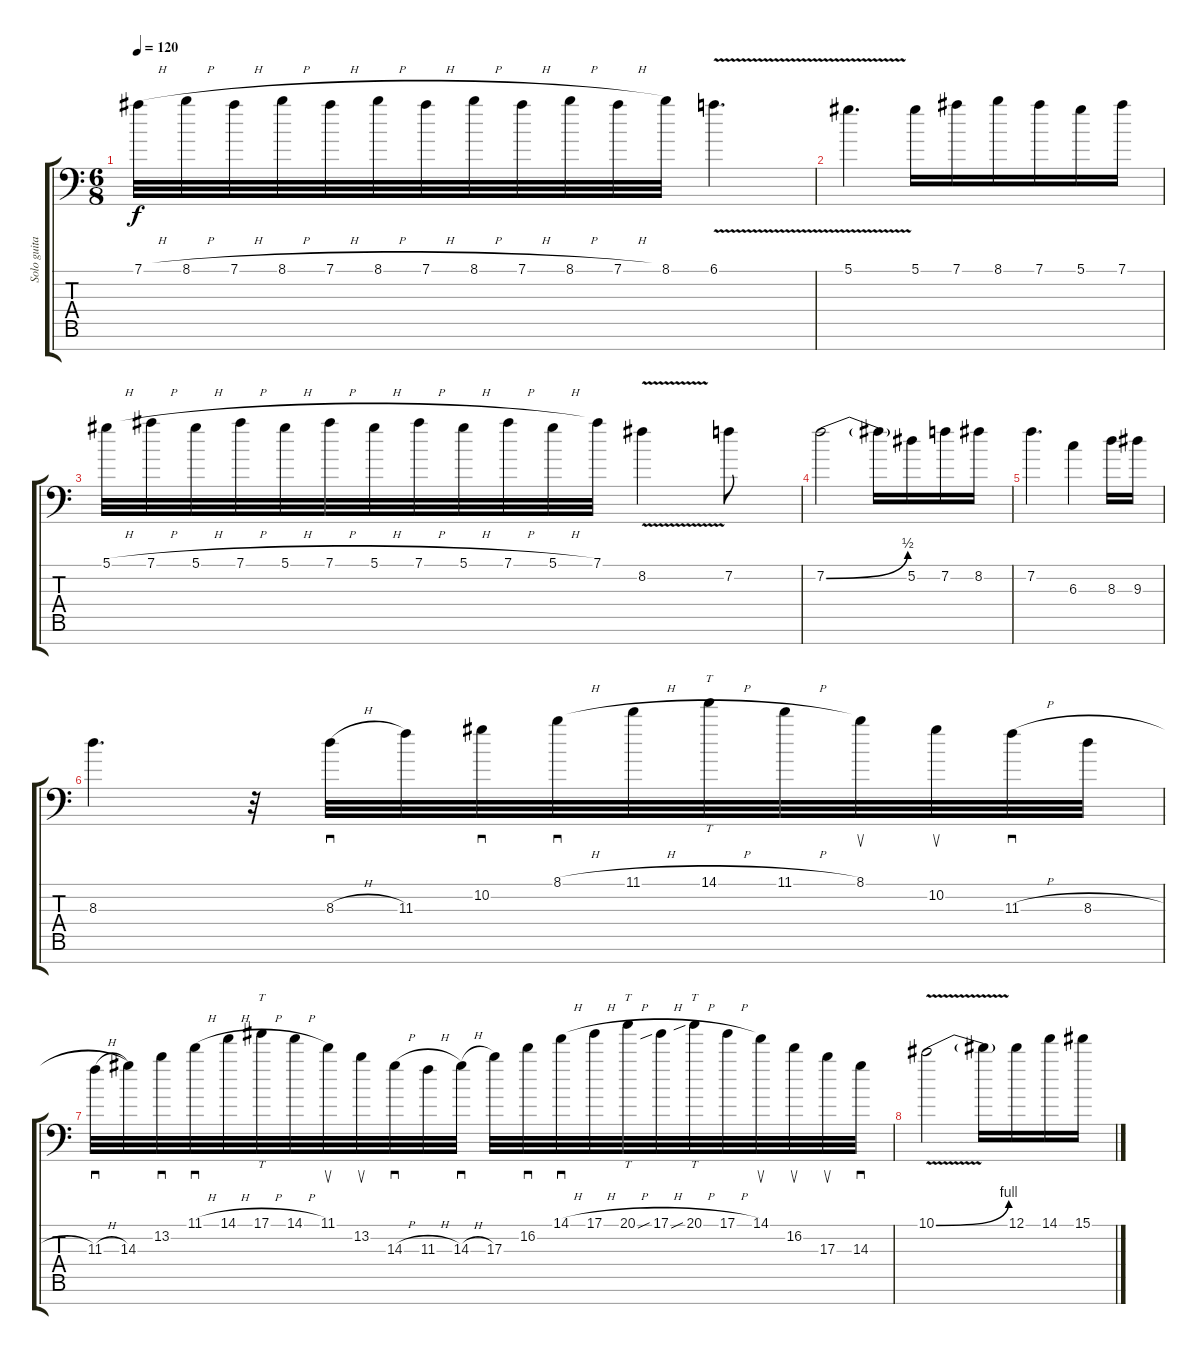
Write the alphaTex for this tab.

\track ("Solo guitar" "Solo guita") {instrument distortionguitar}
\staff {score tabs}
\tuning (Eb4 Bb3 Gb3 Db3 Ab2 Eb2 Bb1) {hide}
\ts (6 8)
\tempo 120
\clef f4
\ks c
7.1{h}.32{dy f} 8.1{h}.32 7.1{h}.32 8.1{h}.32{balance 0} 7.1{h}.32 8.1{h}.32 7.1{h}.32 8.1{h}.32 7.1{h}.32 8.1{h}.32 7.1{h}.32 8.1.32 6.1{v}.4{d} |
5.1{v}.4{d} 5.1.16{balance 0} 7.1.16 8.1.16 7.1.16 5.1.16 7.1.16 |
5.1{h}.32 7.1{h}.32 5.1{h}.32 7.1{h}.32 5.1{h}.32{balance 0} 7.1{h}.32 5.1{h}.32 7.1{h}.32 5.1{h}.32 7.1{h}.32 5.1{h}.32 7.1.32 8.2{v}.4 7.2.8 |
7.2{be (bend 0 0 60 2)}.2{balance 8} 7.2{t}.16 5.2.16 7.2.16 8.2.16 |
7.2.4{d} 6.3.4 8.3.16 9.3.16 |
8.3.4{d} r.32 8.3{h}.32{sd} 11.3.32 10.2.32{sd} 8.1{h}.32{sd} 11.1{h}.32 14.1{h}.32{tt} 11.1{h}.32 8.1.32{su} 10.2.32{su} 11.3{h}.32{sd} 8.3{h}.32 |
11.3{h}.32{sd} 14.3.32 13.2.32{sd} 11.1{h}.32{sd} 14.1{h}.32 17.1{h}.32{tt} 14.1{h}.32 11.1.32{su} 13.2.32{su} 14.3{h}.32{sd} 11.3{h}.32 14.3{h}.32{sd} 17.3.32 16.2.32{sd} 14.1{h}.32{sd} 17.1{h}.32 20.1{h}.32{tt} 17.1{sib h}.32 20.1{sib h}.32{tt} 17.1{h}.32 14.1.32{su} 16.2.32{su} 17.3.32{su} 14.3.32{sd} |
10.1{be (bend 0 0 60 4) v}.2 10.1{t}.16 12.1.16 14.1.16 15.1.16
